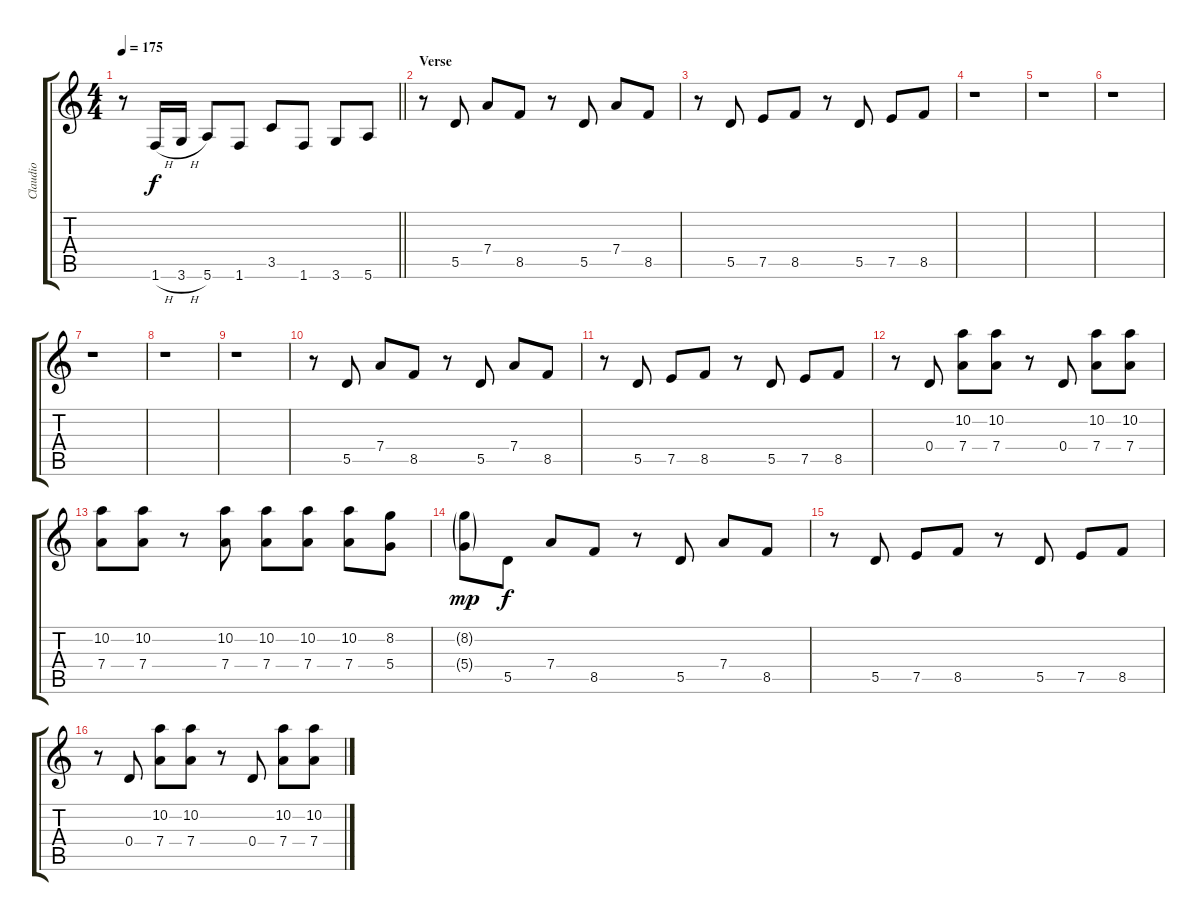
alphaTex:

\track ("Claudio" "Claudio") {instrument overdrivenguitar}
\staff {score tabs}
\tuning (E4 B3 G3 D3 A2 E2) {hide}
\ts (4 4)
\tempo 175
\clef g2
\barLineRight lightlight
\ks c
r.8{dy f} 1.6{h}.16 3.6{h}.16 5.6.8 1.6.8 3.5.8 1.6.8 3.6.8 5.6.8 |
\section ("" "Verse")
r.8 5.5.8 7.4.8 8.5.8 r.8 5.5.8 7.4.8 8.5.8 |
r.8 5.5.8 7.5.8 8.5.8 r.8 5.5.8 7.5.8 8.5.8 |
r.1 |
r.1 |
r.1 |
r.1 |
r.1 |
r.1 |
r.8 5.5.8 7.4.8 8.5.8 r.8 5.5.8 7.4.8 8.5.8 |
r.8 5.5.8 7.5.8 8.5.8 r.8 5.5.8 7.5.8 8.5.8 |
r.8 0.4.8 (10.2 7.4).8 (10.2 7.4).8 r.8 0.4.8 (10.2 7.4).8 (10.2 7.4).8 |
(10.2 7.4).8 (10.2 7.4).8 r.8 (10.2 7.4).8 (10.2 7.4).8 (10.2 7.4).8 (10.2 7.4).8 (8.2 5.4).8 |
(8.2{g} 5.4{g}).8{dy mp} 5.5.8{dy f} 7.4.8 8.5.8 r.8 5.5.8 7.4.8 8.5.8 |
r.8 5.5.8 7.5.8 8.5.8 r.8 5.5.8 7.5.8 8.5.8 |
r.8 0.4.8 (10.2 7.4).8 (10.2 7.4).8 r.8 0.4.8 (10.2 7.4).8 (10.2 7.4).8
